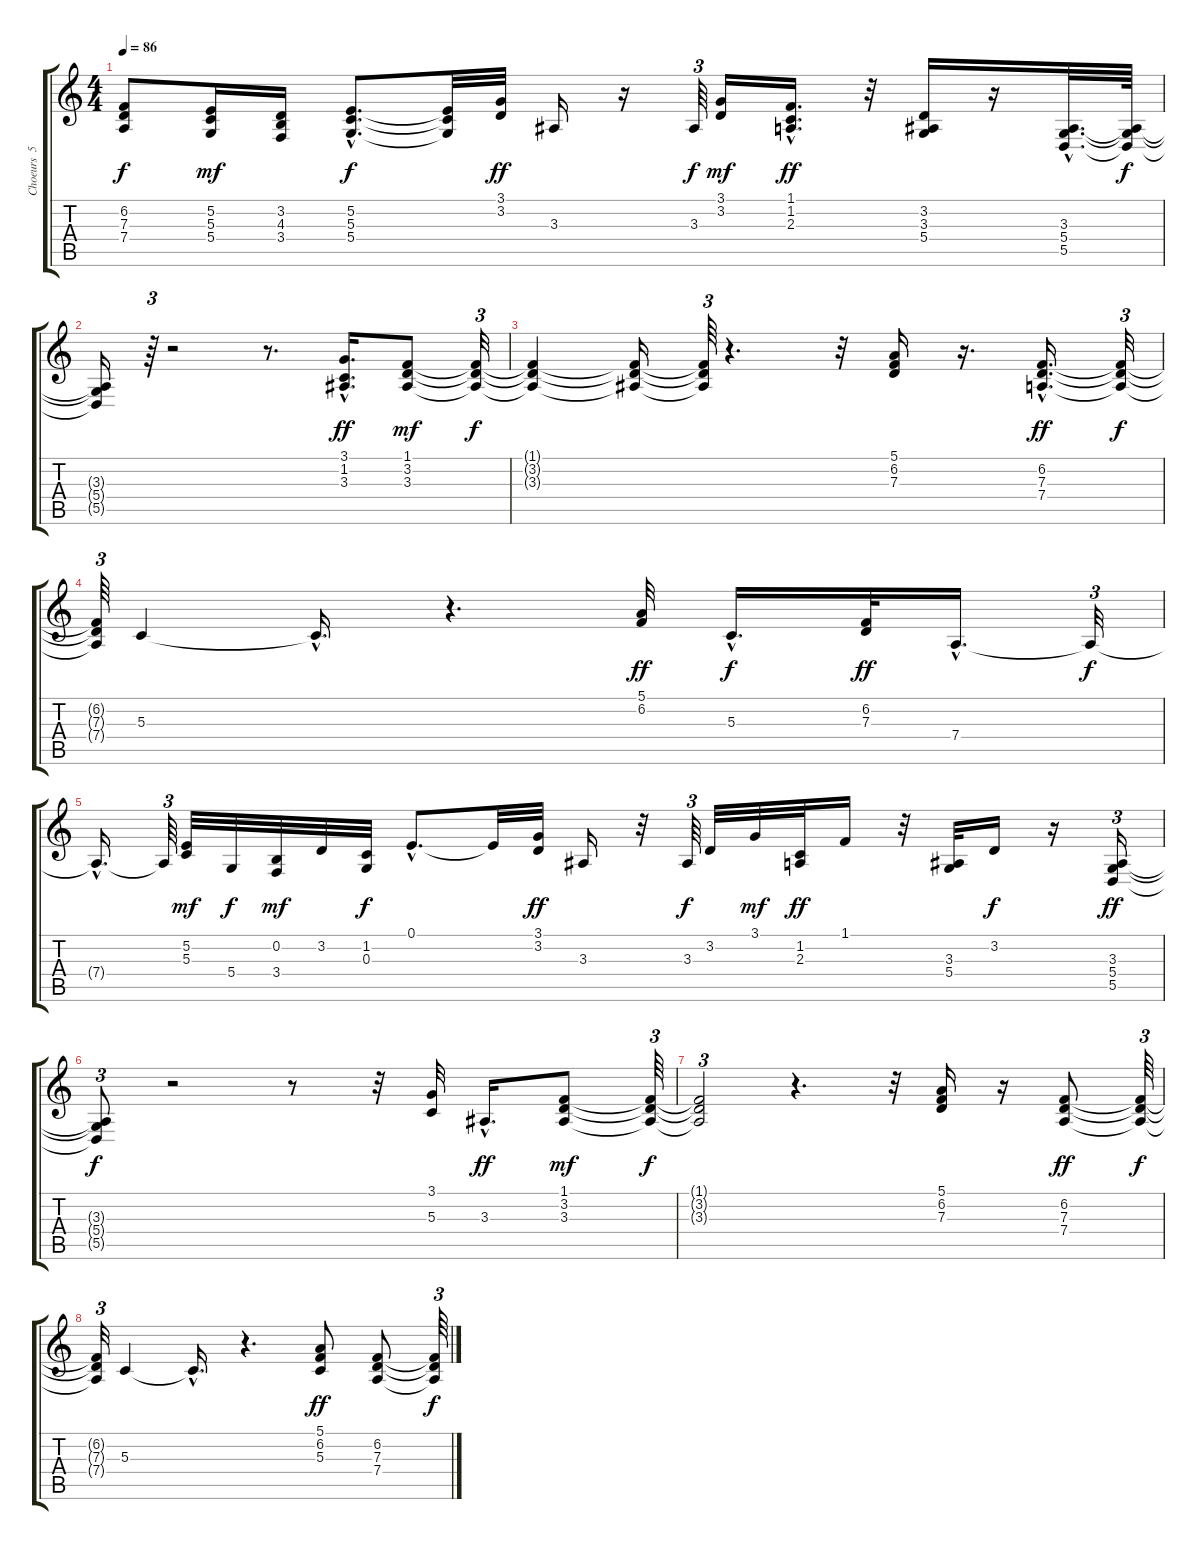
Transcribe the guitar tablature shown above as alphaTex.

\track ("Choeurs  5" "Choeurs  5") {instrument voiceoohs}
\staff {score tabs}
\tuning (E4 B3 G3 D3 A2 E2) {hide}
\ts (4 4)
\tempo 86
\clef g2
\ks c
(6.2{t} 7.3{t} 7.4{t}).8{dy f} (5.2 5.3 5.4).16{dy mf} (3.2 4.3 3.4).16 (5.2{hac} 5.3{hac} 5.4{hac}).8{d dy f} (5.2{t} 5.3{t} 5.4{t}).32 (3.1 3.2).32{dy ff} 3.3.16 r.16 3.3.64{tu (3 2) dy f} (3.1 3.2).16{dy mf} (1.1{hac} 1.2{hac} 2.3{hac}).16{d dy ff} r.32 (3.2 3.3 5.4).16 r.16 (3.3{hac} 5.4{hac} 5.5{hac}).32{d} (3.3{t} 5.4{t} 5.5{t}).64{dy f} |
(3.3{t} 5.4{t} 5.5{t}).16 r.64{tu (3 2)} r.2 r.8{d} (3.1{hac} 1.2{hac} 3.3{hac}).16{d dy ff} (1.1 3.2 3.3).8{dy mf} (1.1{t} 3.2{t} 3.3{t}).32{tu (3 2) dy f} |
(1.1{t} 3.2{t} 3.3{t}).4 (1.1{t} 3.2{t} 3.3{t}).16 (1.1{t} 3.2{t} 3.3{t}).64{tu (3 2)} r.4{d} r.32 (5.1 6.2 7.3).16 r.16{d} (6.2{hac} 7.3{hac} 7.4{hac}).16{d dy ff} (6.2{t} 7.3{t} 7.4{t}).32{tu (3 2) dy f} |
(6.2{t} 7.3{t} 7.4{t}).64{tu (3 2)} 5.3.4 5.3{hac t}.16{d} r.4{d} (5.1 6.2).32{dy ff} 5.3{hac}.16{d dy f} (6.2 7.3).32{dy ff} 7.4{hac}.16{d} 7.4{t}.32{tu (3 2) dy f} |
7.4{hac t}.16{d} 7.4{t}.64{tu (3 2)} (5.2 5.3).32{dy mf} 5.4.32{dy f} (0.2 3.4).32{dy mf} 3.2.32 (1.2 0.3).32{dy f} 0.1{hac}.8{d} 0.1{t}.32 (3.1 3.2).32{dy ff} 3.3.16 r.32 3.3.64{tu (3 2) dy f} 3.2.32 3.1.32{dy mf} (1.2 2.3).32{dy ff} 1.1.16 r.32 (3.3 5.4).32 3.2.16{dy f} r.16 (3.3 5.4 5.5).16{tu (3 2) dy ff} |
(3.3{t} 5.4{t} 5.5{t}).8{tu (3 2) dy f} r.2 r.8 r.32 (3.1 5.3).32 3.3{hac}.16{d dy ff} (1.1 3.2 3.3).8{dy mf} (1.1{t} 3.2{t} 3.3{t}).64{tu (3 2) dy f} |
(1.1{t} 3.2{t} 3.3{t}).2{tu (3 2)} r.4{d} r.32 (5.1 6.2 7.3).16 r.16 (6.2 7.3 7.4).8{dy ff} (6.2{t} 7.3{t} 7.4{t}).64{tu (3 2) dy f} |
(6.2{t} 7.3{t} 7.4{t}).32{tu (3 2)} 5.3.4 5.3{hac t}.16{d} r.4{d} (5.1 6.2 5.3).8{dy ff} (6.2 7.3 7.4).8 (6.2{t} 7.3{t} 7.4{t}).64{tu (3 2) dy f}
